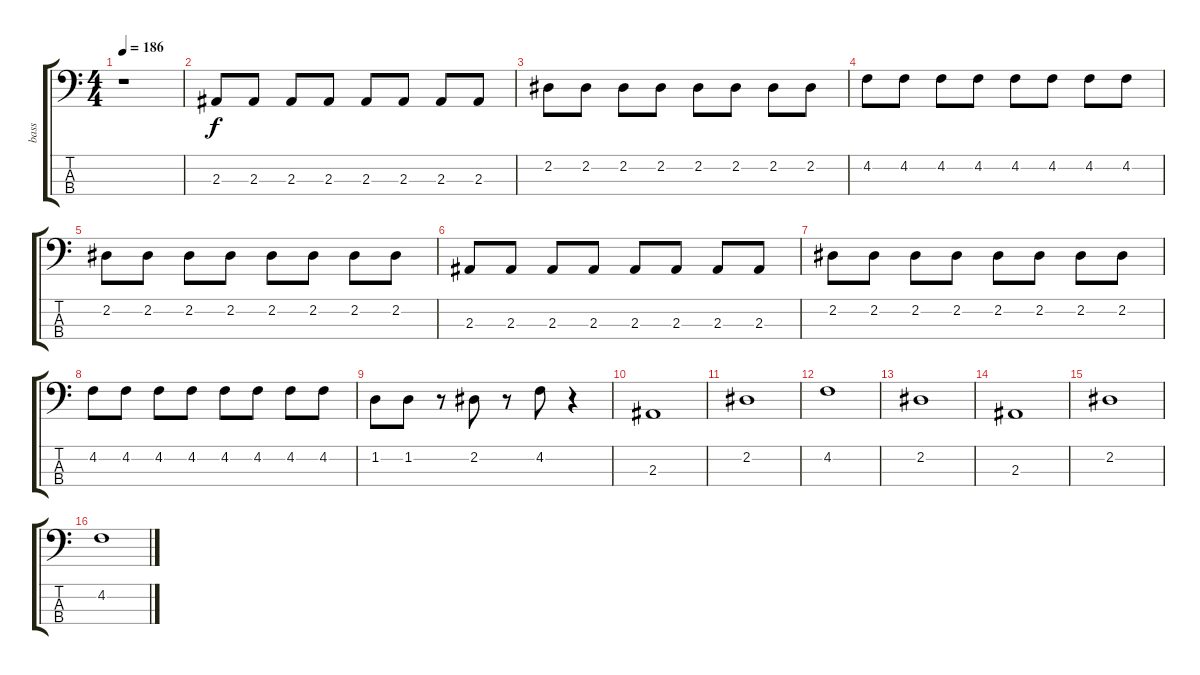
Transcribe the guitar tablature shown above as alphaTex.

\track ("bass" "bass") {instrument electricbassfinger}
\staff {score tabs}
\tuning (Gb2 Db2 Ab1 Db1) {hide}
\ts (4 4)
\tempo 186
\clef f4
\ks c
r.1{dy f instrument electricbassfinger} |
2.3.8 2.3.8 2.3.8 2.3.8 2.3.8 2.3.8 2.3.8 2.3.8 |
2.2.8 2.2.8 2.2.8 2.2.8 2.2.8 2.2.8 2.2.8 2.2.8 |
4.2.8 4.2.8 4.2.8 4.2.8 4.2.8 4.2.8 4.2.8 4.2.8 |
2.2.8 2.2.8 2.2.8 2.2.8 2.2.8 2.2.8 2.2.8 2.2.8 |
2.3.8 2.3.8 2.3.8 2.3.8 2.3.8 2.3.8 2.3.8 2.3.8 |
2.2.8 2.2.8 2.2.8 2.2.8 2.2.8 2.2.8 2.2.8 2.2.8 |
4.2.8 4.2.8 4.2.8 4.2.8 4.2.8 4.2.8 4.2.8 4.2.8 |
1.2.8 1.2.8 r.8 2.2.8 r.8 4.2.8 r.4 |
2.3.1 |
2.2.1 |
4.2.1 |
2.2.1 |
2.3.1 |
2.2.1 |
4.2.1
